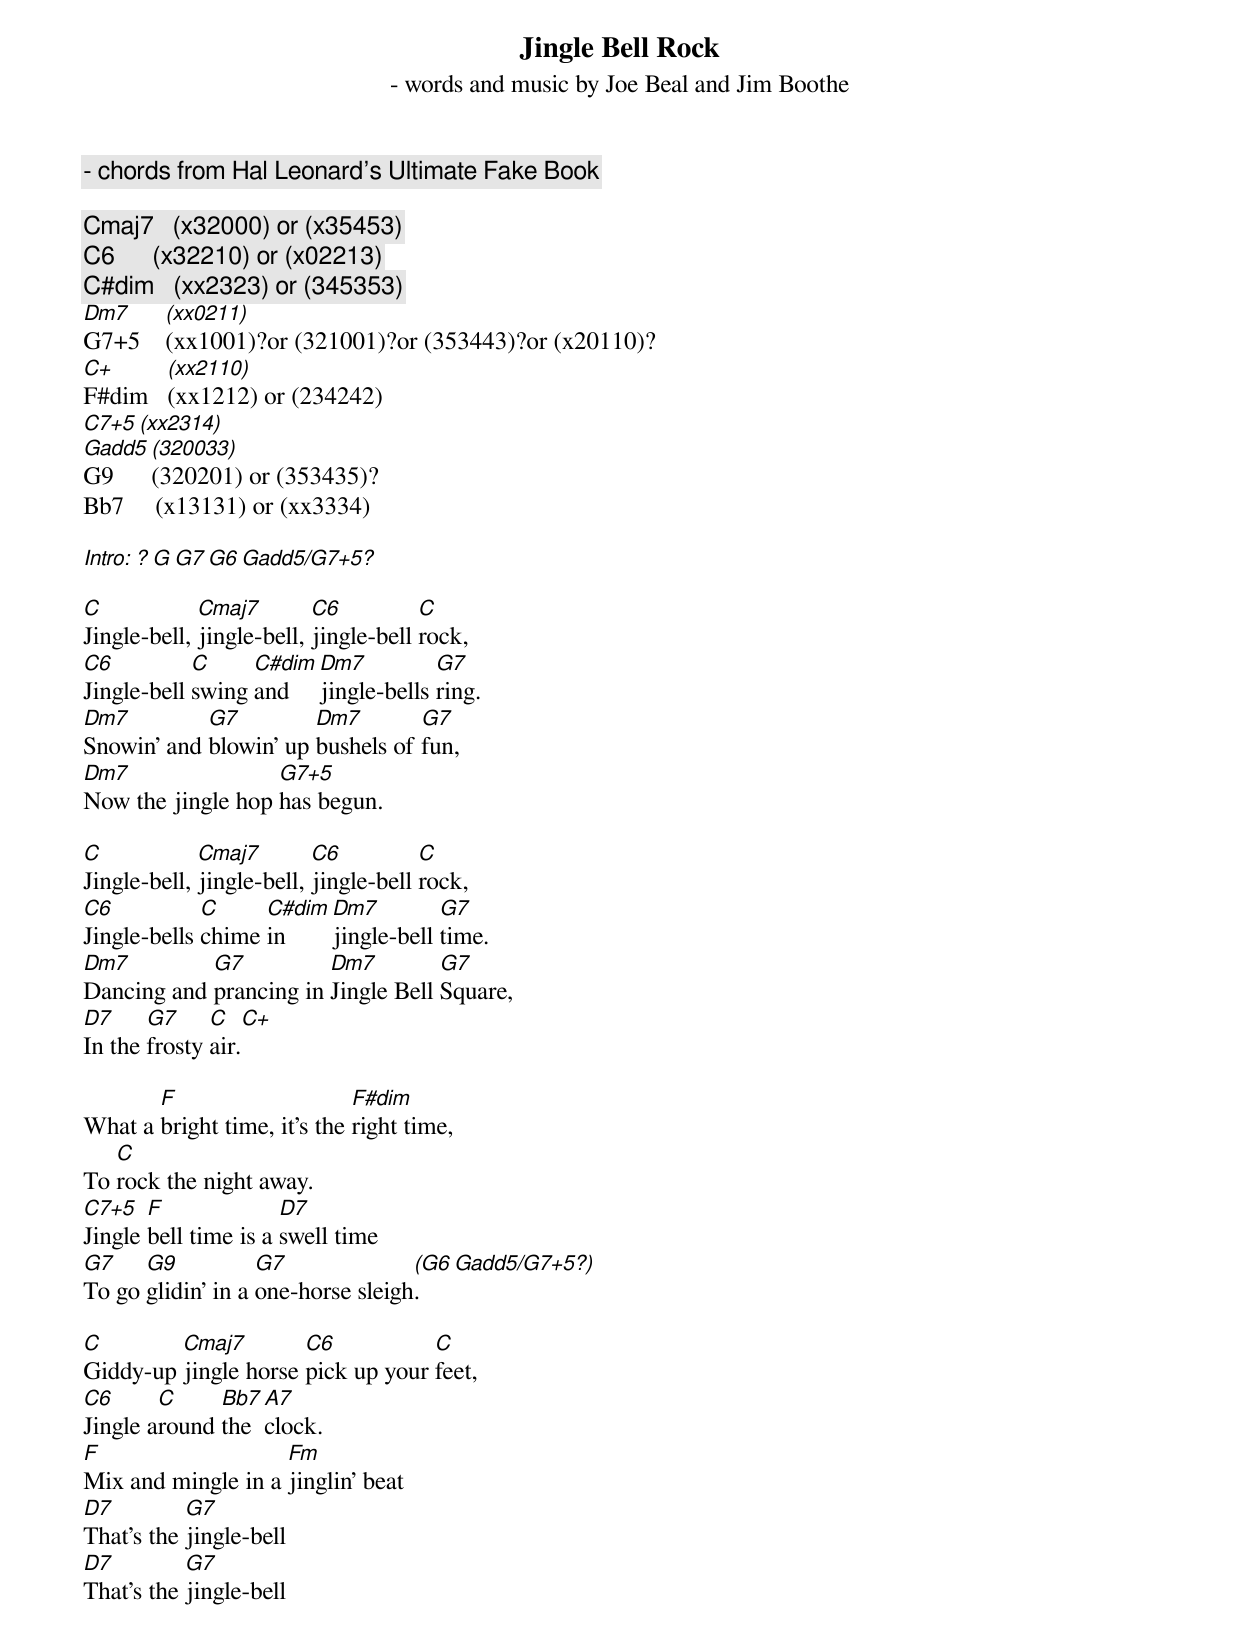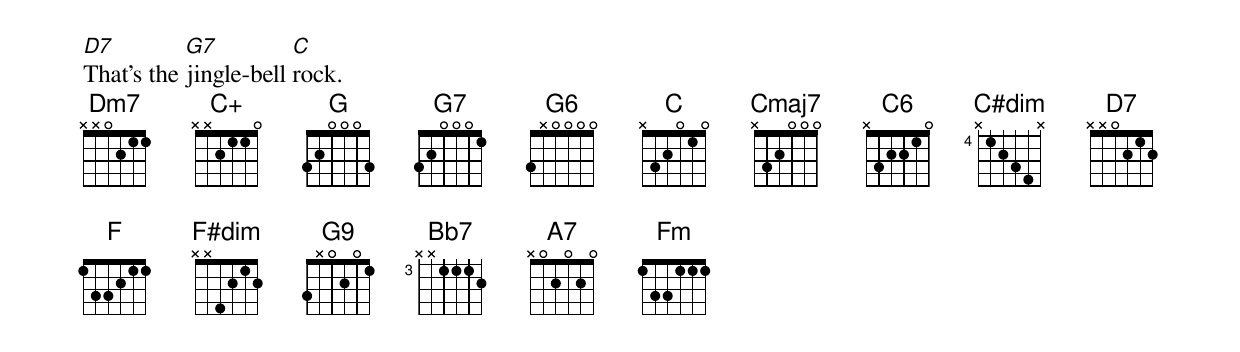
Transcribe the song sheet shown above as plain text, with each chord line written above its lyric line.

Jingle Bell Rock
 - words and music by Joe Beal and Jim Boothe
 - chords from Hal Leonard's Ultimate Fake Book

Cmaj7   (x32000) or (x35453)
C6      (x32210) or (x02213)
C#dim   (xx2323) or (345353)
Dm7     (xx0211)
G7+5    (xx1001)?or (321001)?or (353443)?or (x20110)?
C+      (xx2110)
F#dim   (xx1212) or (234242)
C7+5    (xx2314)
Gadd5   (320033)
G9      (320201) or (353435)?
Bb7     (x13131) or (xx3334)

Intro: ?  G G7 G6 Gadd5/G7+5?

C            Cmaj7        C6          C
Jingle-bell, jingle-bell, jingle-bell rock,
C6          C     C#dim  Dm7          G7
Jingle-bell swing and    jingle-bells ring.
Dm7         G7         Dm7        G7
Snowin' and blowin' up bushels of fun,
Dm7                G7+5
Now the jingle hop has begun.

C            Cmaj7        C6          C
Jingle-bell, jingle-bell, jingle-bell rock,
C6           C     C#dim  Dm7         G7
Jingle-bells chime in     jingle-bell time.
Dm7         G7          Dm7         G7
Dancing and prancing in Jingle Bell Square,
D7     G7     C   C+
In the frosty air.

       F                     F#dim
What a bright time, it's the right time,
   C
To rock the night away.
C7+5   F              D7
Jingle bell time is a swell time
G7    G9           G7              (G6  Gadd5/G7+5?)
To go glidin' in a one-horse sleigh.

C        Cmaj7        C6           C
Giddy-up jingle horse pick up your feet,
C6      C     Bb7 A7
Jingle around the clock.
F                   Fm
Mix and mingle in a jinglin' beat
D7         G7
That's the jingle-bell
D7         G7
That's the jingle-bell
D7         G7          C
That's the jingle-bell rock.
